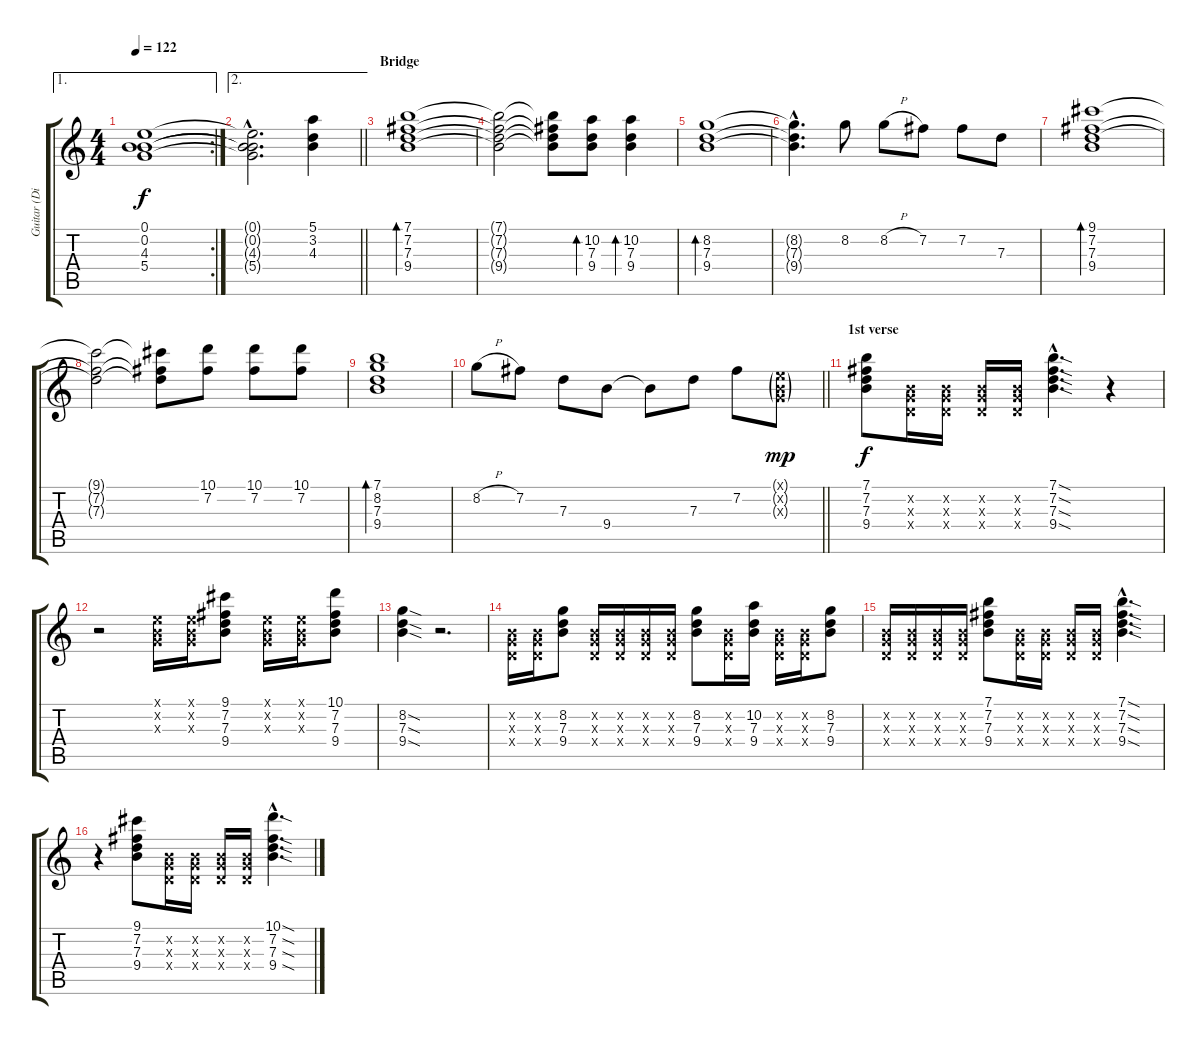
\track ("Guitar (Die)" "Guitar (Di") {instrument electricguitarclean}
\staff {score tabs}
\tuning (E4 B3 G3 D3 A2 E2) {hide}
\ae 1
\rc 2
\ts (4 4)
\tempo 122
\clef g2
\ks c
(0.1{t} 0.2{t} 4.3{t} 5.4{t}).1{dy f} |
\ae 2
\barLineRight lightlight
(0.1{hac t} 0.2{hac t} 4.3{hac t} 5.4{hac t}).2{d} (5.1 3.2 4.3).4 |
\section ("" "Bridge")
(7.1 7.2 7.3 9.4).1{bd 120} |
(7.1{t} 7.2{t} 7.3{t} 9.4{t}).2 (7.1{t} 7.2{t} 7.3{t} 9.4{t}).8 (10.2 7.3 9.4).8{bd 120} (10.2 7.3 9.4).4{bd 120} |
(8.2 7.3 9.4).1{bd 120} |
(8.2{hac t} 7.3{hac t} 9.4{hac t}).4{d} 8.2.8 8.2{h}.8 7.2.8 7.2.8 7.3.8 |
(9.1 7.2 7.3 9.4).1{bd 120} |
(9.1{t} 7.2{t} 7.3{t}).2 (9.1{t} 7.2{t} 7.3{t}).8 (10.1 7.2).8 (10.1 7.2).8 (10.1 7.2).8 |
(7.1 8.2 7.3 9.4).1{bd 120} |
\barLineRight lightlight
8.2{h}.8 7.2.8 7.3.8 9.4.8 9.4{t}.8 7.3.8 7.2.8 (0.1{g x} 0.2{g x} 0.3{g x}).8{dy mp} |
\section ("" "1st verse")
(7.1 7.2 7.3 9.4).8{dy f} (0.2{x} 0.3{x} 0.4{x}).16 (0.2{x} 0.3{x} 0.4{x}).16 (0.2{x} 0.3{x} 0.4{x}).16 (0.2{x} 0.3{x} 0.4{x}).16 (7.1{sod hac} 7.2{sod hac} 7.3{sod hac} 9.4{sod hac}).4{d} r.4 |
r.2 (0.1{x} 0.2{x} 0.3{x}).16 (0.1{x} 0.2{x} 0.3{x}).16 (9.1 7.2 7.3 9.4).8 (0.1{x} 0.2{x} 0.3{x}).16 (0.1{x} 0.2{x} 0.3{x}).16 (10.1 7.2 7.3 9.4).8 |
(8.2{sod} 7.3{sod} 9.4{sod}).4 r.2{d} |
(0.2{x} 0.3{x} 0.4{x}).16 (0.2{x} 0.3{x} 0.4{x}).16 (8.2 7.3 9.4).8 (0.2{x} 0.3{x} 0.4{x}).16 (0.2{x} 0.3{x} 0.4{x}).16 (0.2{x} 0.3{x} 0.4{x}).16 (0.2{x} 0.3{x} 0.4{x}).16 (8.2 7.3 9.4).8 (0.2{x} 0.3{x} 0.4{x}).16 (10.2 7.3 9.4).16 (0.2{x} 0.3{x} 0.4{x}).16 (0.2{x} 0.3{x} 0.4{x}).16 (8.2 7.3 9.4).8 |
(0.2{x} 0.3{x} 0.4{x}).16 (0.2{x} 0.3{x} 0.4{x}).16 (0.2{x} 0.3{x} 0.4{x}).16 (0.2{x} 0.3{x} 0.4{x}).16 (7.1 7.2 7.3 9.4).8 (0.2{x} 0.3{x} 0.4{x}).16 (0.2{x} 0.3{x} 0.4{x}).16 (0.2{x} 0.3{x} 0.4{x}).16 (0.2{x} 0.3{x} 0.4{x}).16 (7.1{sod hac} 7.2{sod hac} 7.3{sod hac} 9.4{sod hac}).4{d} |
r.4 (9.1 7.2 7.3 9.4).8 (0.2{x} 0.3{x} 0.4{x}).16 (0.2{x} 0.3{x} 0.4{x}).16 (0.2{x} 0.3{x} 0.4{x}).16 (0.2{x} 0.3{x} 0.4{x}).16 (10.1{sod hac} 7.2{sod hac} 7.3{sod hac} 9.4{sod hac}).4{d}
